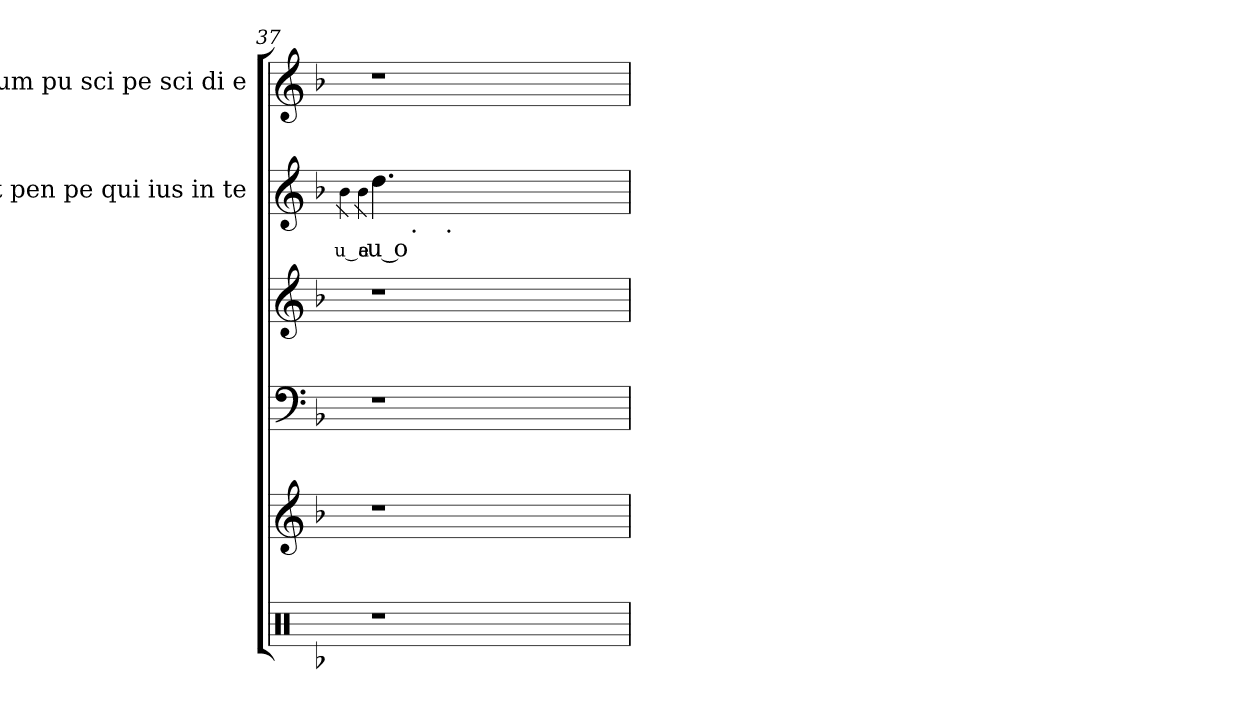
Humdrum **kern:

**kern	**kern	**kern	**kern	**kern	**text	**kern
*part6	*part5	*part4	*part3	*part2	*part2	*part1
*staff6	*staff5	*staff4	*staff3	*staff2	*staff2	*staff1
*	*	*	*	*I"dit pen pe qui ius in te	*	*I"lum pu sci pe sci di e
!!LO:PB:g=z
*clefX	*clefG2	*clefF4	*clefG2	*clefG2	*	*clefG2
*k[b-]	*k[b-]	*k[b-]	*k[b-]	*k[b-]	*	*k[b-]
*F:	*F:	*F:	*F:	*F:	*	*F:
=37	=37	=37	=37	=37	=37	=37
*	*	*	*	*^	*	*
*	*	*	*	*	*^	*	*
!	!	!	!	!	!	!LO:N:head=solid	!LO:LY:b:rj	!
.	.	.	.	.	.	4qb-\	u a	.
!	!	!	!	!	!	!LO:N:head=solid	!LO:LY:b	!
.	.	.	.	.	.	4qb-\	e	.
!	!	!	!	!	!	!	!LO:LY:b:rj	!
1r	1r	1r	1r	16ryy	4.dd\	2ryy	u o	1r
!	!	!	!	!LO:TX:b:t=.	!	!	!	!
.	.	.	.	8ryy	.	.	.	.
.	.	.	.	64ryy	.	.	.	.
!	!	!	!	!LO:TX:b:t=.	!	!	!	!
.	.	.	.	2ryy	.	.	.	.
.	.	.	.	.	2ryy	.	.	.
.	.	.	.	.	.	8ryy	.	.
.	.	.	.	.	.	4.ryy	.	.
.	.	.	.	8ryy	.	.	.	.
.	.	.	.	8ryy	.	.	.	.
.	.	.	.	.	8ryy	.	.	.
.	.	.	.	32.ryy	.	.	.	.
*	*	*	*	*v	*v	*v	*	*
=	=	=	=	=	=	=
*-	*-	*-	*-	*-	*-	*-
